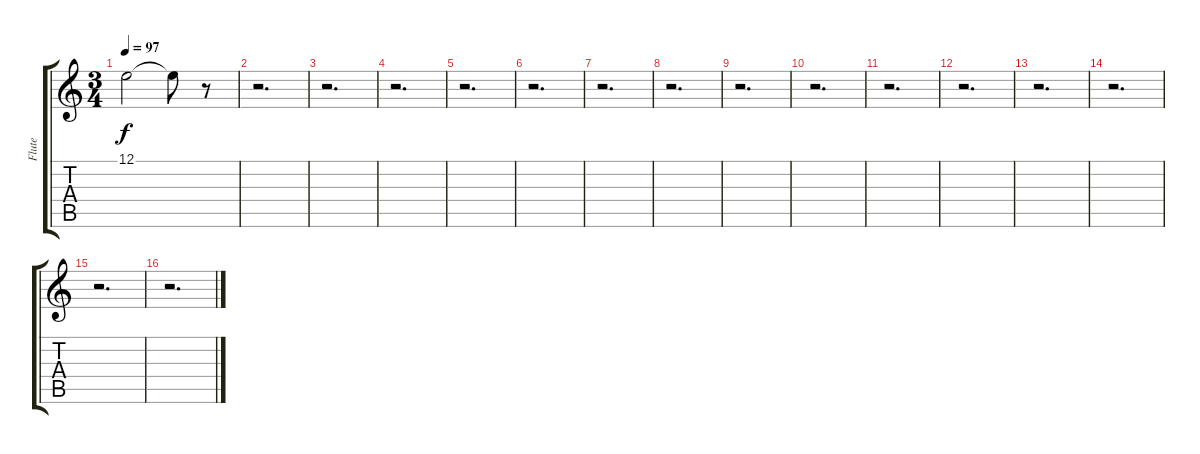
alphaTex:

\track ("Flute" "Flute") {instrument flute}
\staff {score tabs}
\tuning (E4 B3 G3 D3 A2 E2) {hide}
\ts (3 4)
\tempo 97
\clef g2
\ks c
12.1{t}.2{dy f} 12.1{t}.8 r.8 |
r.2{d} |
r.2{d} |
r.2{d} |
r.2{d} |
r.2{d} |
r.2{d} |
r.2{d} |
r.2{d} |
r.2{d} |
r.2{d} |
r.2{d} |
r.2{d} |
r.2{d} |
r.2{d} |
r.2{d}
